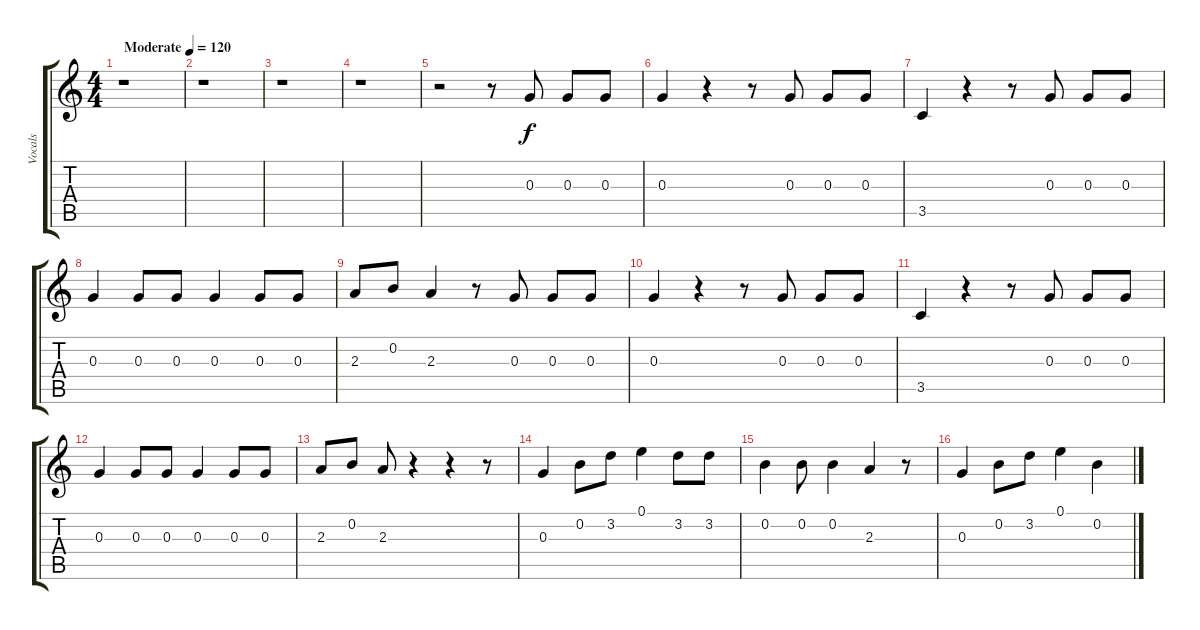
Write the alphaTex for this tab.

\track ("Vocals" "Vocals") {instrument acousticguitarsteel}
\staff {score tabs}
\tuning (E4 B3 G3 D3 A2 E2) {hide}
\ts (4 4)
\tempo (120 "Moderate")
\clef g2
\ks c
r.1{dy f instrument acousticguitarsteel} |
r.1 |
r.1 |
r.1 |
r.2 r.8 0.3.8 0.3.8 0.3.8 |
0.3.4 r.4 r.8 0.3.8 0.3.8 0.3.8 |
3.5.4 r.4 r.8 0.3.8 0.3.8 0.3.8 |
0.3.4 0.3.8 0.3.8 0.3.4 0.3.8 0.3.8 |
2.3.8 0.2.8 2.3.4 r.8 0.3.8 0.3.8 0.3.8 |
0.3.4 r.4 r.8 0.3.8 0.3.8 0.3.8 |
3.5.4 r.4 r.8 0.3.8 0.3.8 0.3.8 |
0.3.4 0.3.8 0.3.8 0.3.4 0.3.8 0.3.8 |
2.3.8 0.2.8 2.3.8 r.4 r.4 r.8 |
0.3.4 0.2.8 3.2.8 0.1.4 3.2.8 3.2.8 |
0.2.4 0.2.8 0.2.4 2.3.4 r.8 |
0.3.4 0.2.8 3.2.8 0.1.4 0.2.4
